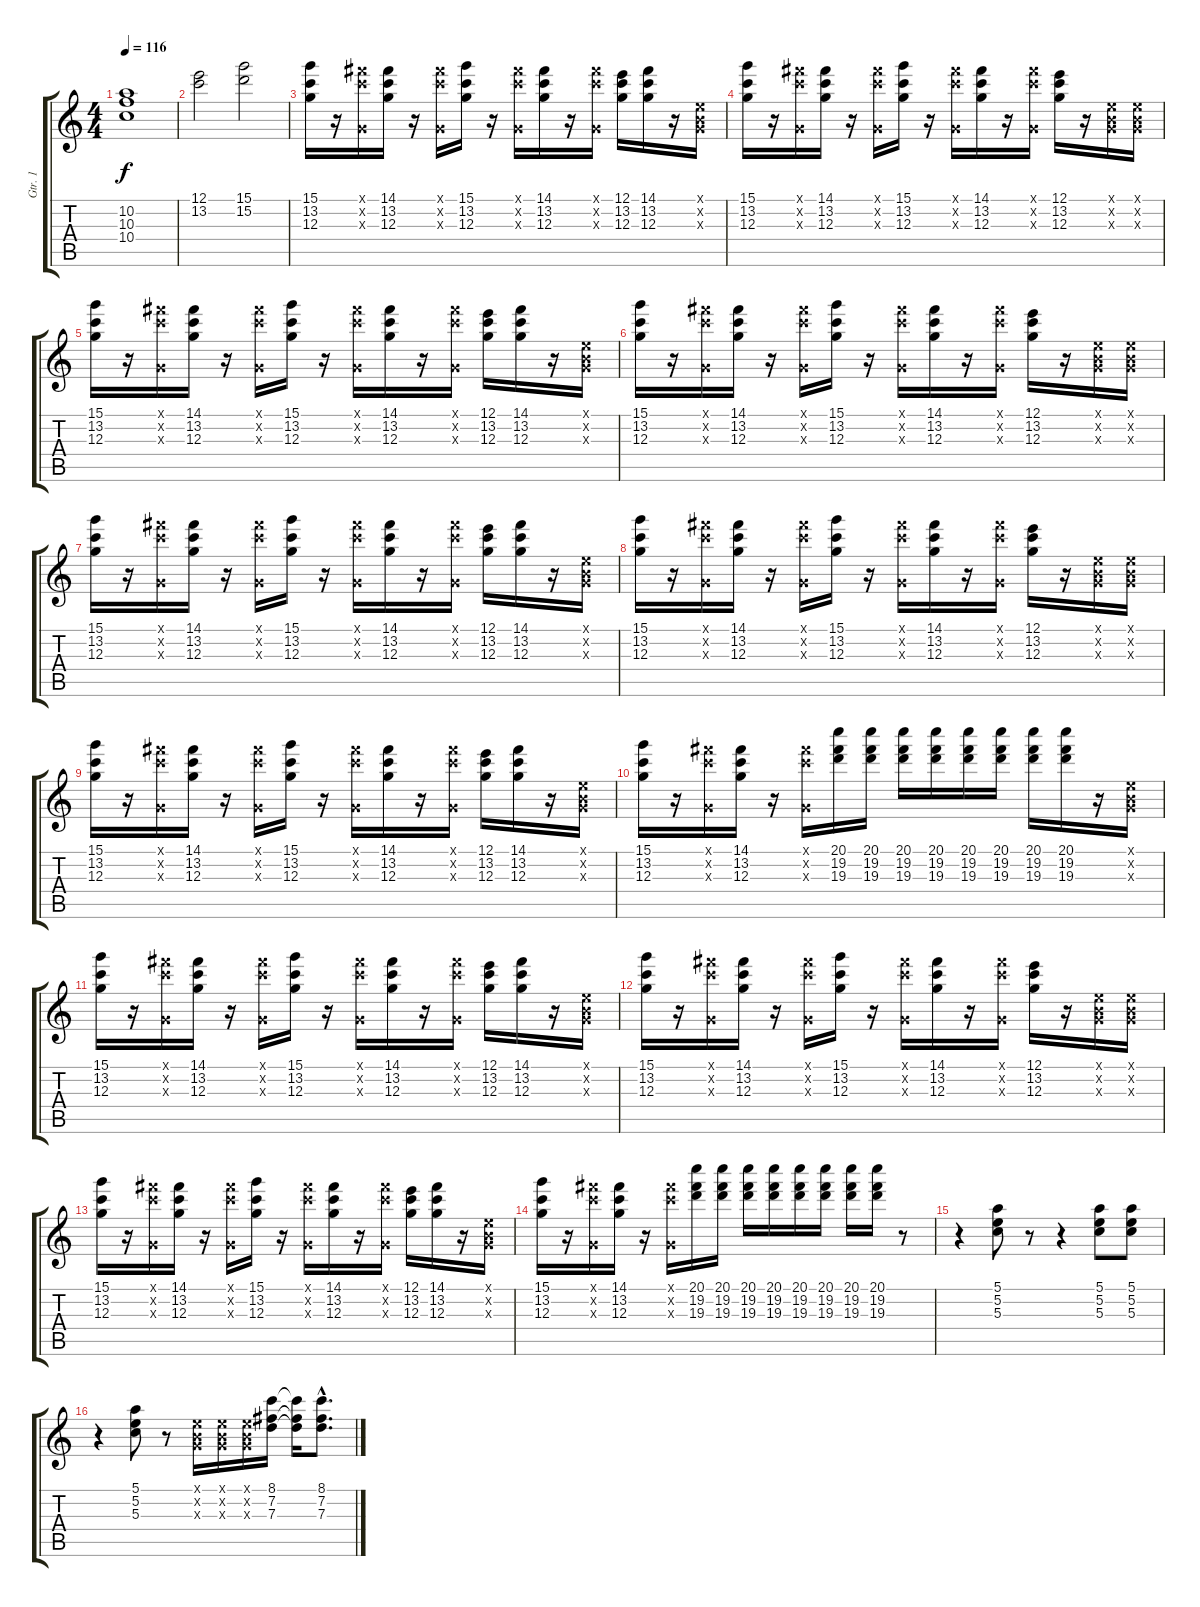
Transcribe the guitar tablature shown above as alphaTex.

\track ("Gtr. 1" "Gtr. 1") {instrument distortionguitar}
\staff {score tabs}
\tuning (E4 B3 G3 D3 A2 E2) {hide}
\ts (4 4)
\tempo 116
\clef g2
\ks c
(10.2 10.3 10.4).1{dy f instrument distortionguitar} |
(12.1 13.2).2 (15.1 15.2).2 |
(15.1 13.2 12.3).16 r.16 (14.1{x} 13.2{x} 0.3{x}).16 (14.1 13.2 12.3).16 r.16 (14.1{x} 13.2{x} 0.3{x}).16 (15.1 13.2 12.3).16 r.16 (14.1{x} 13.2{x} 0.3{x}).16 (14.1 13.2 12.3).16 r.16 (14.1{x} 13.2{x} 0.3{x}).16 (12.1 13.2 12.3).16 (14.1 13.2 12.3).16 r.16 (0.1{x} 0.2{x} 0.3{x}).16 |
(15.1 13.2 12.3).16 r.16 (14.1{x} 13.2{x} 0.3{x}).16 (14.1 13.2 12.3).16 r.16 (14.1{x} 13.2{x} 0.3{x}).16 (15.1 13.2 12.3).16 r.16 (14.1{x} 13.2{x} 0.3{x}).16 (14.1 13.2 12.3).16 r.16 (14.1{x} 13.2{x} 0.3{x}).16 (12.1 13.2 12.3).16 r.16 (0.1{x} 0.2{x} 0.3{x}).16 (0.1{x} 0.2{x} 0.3{x}).16 |
(15.1 13.2 12.3).16 r.16 (14.1{x} 13.2{x} 0.3{x}).16 (14.1 13.2 12.3).16 r.16 (14.1{x} 13.2{x} 0.3{x}).16 (15.1 13.2 12.3).16 r.16 (14.1{x} 13.2{x} 0.3{x}).16 (14.1 13.2 12.3).16 r.16 (14.1{x} 13.2{x} 0.3{x}).16 (12.1 13.2 12.3).16 (14.1 13.2 12.3).16 r.16 (0.1{x} 0.2{x} 0.3{x}).16 |
(15.1 13.2 12.3).16 r.16 (14.1{x} 13.2{x} 0.3{x}).16 (14.1 13.2 12.3).16 r.16 (14.1{x} 13.2{x} 0.3{x}).16 (15.1 13.2 12.3).16 r.16 (14.1{x} 13.2{x} 0.3{x}).16 (14.1 13.2 12.3).16 r.16 (14.1{x} 13.2{x} 0.3{x}).16 (12.1 13.2 12.3).16 r.16 (0.1{x} 0.2{x} 0.3{x}).16 (0.1{x} 0.2{x} 0.3{x}).16 |
(15.1 13.2 12.3).16 r.16 (14.1{x} 13.2{x} 0.3{x}).16 (14.1 13.2 12.3).16 r.16 (14.1{x} 13.2{x} 0.3{x}).16 (15.1 13.2 12.3).16 r.16 (14.1{x} 13.2{x} 0.3{x}).16 (14.1 13.2 12.3).16 r.16 (14.1{x} 13.2{x} 0.3{x}).16 (12.1 13.2 12.3).16 (14.1 13.2 12.3).16 r.16 (0.1{x} 0.2{x} 0.3{x}).16 |
(15.1 13.2 12.3).16 r.16 (14.1{x} 13.2{x} 0.3{x}).16 (14.1 13.2 12.3).16 r.16 (14.1{x} 13.2{x} 0.3{x}).16 (15.1 13.2 12.3).16 r.16 (14.1{x} 13.2{x} 0.3{x}).16 (14.1 13.2 12.3).16 r.16 (14.1{x} 13.2{x} 0.3{x}).16 (12.1 13.2 12.3).16 r.16 (0.1{x} 0.2{x} 0.3{x}).16 (0.1{x} 0.2{x} 0.3{x}).16 |
(15.1 13.2 12.3).16 r.16 (14.1{x} 13.2{x} 0.3{x}).16 (14.1 13.2 12.3).16 r.16 (14.1{x} 13.2{x} 0.3{x}).16 (15.1 13.2 12.3).16 r.16 (14.1{x} 13.2{x} 0.3{x}).16 (14.1 13.2 12.3).16 r.16 (14.1{x} 13.2{x} 0.3{x}).16 (12.1 13.2 12.3).16 (14.1 13.2 12.3).16 r.16 (0.1{x} 0.2{x} 0.3{x}).16 |
(15.1 13.2 12.3).16 r.16 (14.1{x} 13.2{x} 0.3{x}).16 (14.1 13.2 12.3).16 r.16 (14.1{x} 13.2{x} 0.3{x}).16 (20.1 19.2 19.3).16 (20.1 19.2 19.3).16 (20.1 19.2 19.3).16 (20.1 19.2 19.3).16 (20.1 19.2 19.3).16 (20.1 19.2 19.3).16 (20.1 19.2 19.3).16 (20.1 19.2 19.3).16 r.16 (0.1{x} 0.2{x} 0.3{x}).16 |
(15.1 13.2 12.3).16 r.16 (14.1{x} 13.2{x} 0.3{x}).16 (14.1 13.2 12.3).16 r.16 (14.1{x} 13.2{x} 0.3{x}).16 (15.1 13.2 12.3).16 r.16 (14.1{x} 13.2{x} 0.3{x}).16 (14.1 13.2 12.3).16 r.16 (14.1{x} 13.2{x} 0.3{x}).16 (12.1 13.2 12.3).16 (14.1 13.2 12.3).16 r.16 (0.1{x} 0.2{x} 0.3{x}).16 |
(15.1 13.2 12.3).16 r.16 (14.1{x} 13.2{x} 0.3{x}).16 (14.1 13.2 12.3).16 r.16 (14.1{x} 13.2{x} 0.3{x}).16 (15.1 13.2 12.3).16 r.16 (14.1{x} 13.2{x} 0.3{x}).16 (14.1 13.2 12.3).16 r.16 (14.1{x} 13.2{x} 0.3{x}).16 (12.1 13.2 12.3).16 r.16 (0.1{x} 0.2{x} 0.3{x}).16 (0.1{x} 0.2{x} 0.3{x}).16 |
(15.1 13.2 12.3).16 r.16 (14.1{x} 13.2{x} 0.3{x}).16 (14.1 13.2 12.3).16 r.16 (14.1{x} 13.2{x} 0.3{x}).16 (15.1 13.2 12.3).16 r.16 (14.1{x} 13.2{x} 0.3{x}).16 (14.1 13.2 12.3).16 r.16 (14.1{x} 13.2{x} 0.3{x}).16 (12.1 13.2 12.3).16 (14.1 13.2 12.3).16 r.16 (0.1{x} 0.2{x} 0.3{x}).16 |
(15.1 13.2 12.3).16 r.16 (14.1{x} 13.2{x} 0.3{x}).16 (14.1 13.2 12.3).16 r.16 (14.1{x} 13.2{x} 0.3{x}).16 (20.1 19.2 19.3).16 (20.1 19.2 19.3).16 (20.1 19.2 19.3).16 (20.1 19.2 19.3).16 (20.1 19.2 19.3).16 (20.1 19.2 19.3).16 (20.1 19.2 19.3).16 (20.1 19.2 19.3).16 r.8 |
r.4 (5.1 5.2 5.3).8 r.8 r.4 (5.1 5.2 5.3).8 (5.1 5.2 5.3).8 |
r.4 (5.1 5.2 5.3).8 r.8 (0.1{x} 0.2{x} 0.3{x}).16 (0.1{x} 0.2{x} 0.3{x}).16 (0.1{x} 0.2{x} 0.3{x}).16 (8.1 7.2 7.3).16 (8.1{t} 7.2{t} 7.3{t}).16 (8.1{hac} 7.2{hac} 7.3{hac}).8{d}
